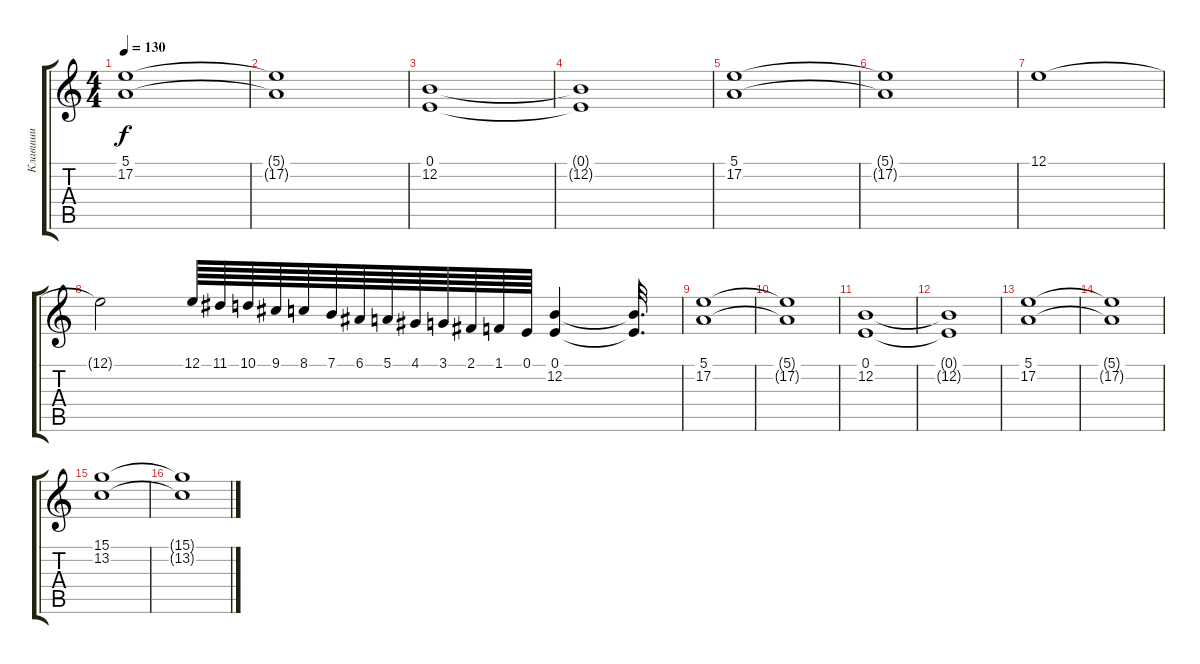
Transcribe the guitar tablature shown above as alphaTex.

\track ("Клавиши" "Клавиши") {instrument brightacousticpiano}
\staff {score tabs}
\tuning (E4 B3 G3 D3 A2 E2) {hide}
\ts (4 4)
\tempo 130
\clef g2
\ks c
(5.1 17.2).1{dy f} |
(5.1{t} 17.2{t}).1 |
(0.1 12.2).1 |
(0.1{t} 12.2{t}).1 |
(5.1 17.2).1 |
(5.1{t} 17.2{t}).1 |
12.1.1 |
12.1{t}.2 12.1.64 11.1.64 10.1.64 9.1.64 8.1.64 7.1.64 6.1.64 5.1.64 4.1.64 3.1.64 2.1.64 1.1.64 0.1.64 (0.1 12.2).4 (0.1{t} 12.2{t}).32{d} |
(5.1 17.2).1 |
(5.1{t} 17.2{t}).1 |
(0.1 12.2).1 |
(0.1{t} 12.2{t}).1 |
(5.1 17.2).1 |
(5.1{t} 17.2{t}).1 |
(15.1 13.2).1 |
(15.1{t} 13.2{t}).1
